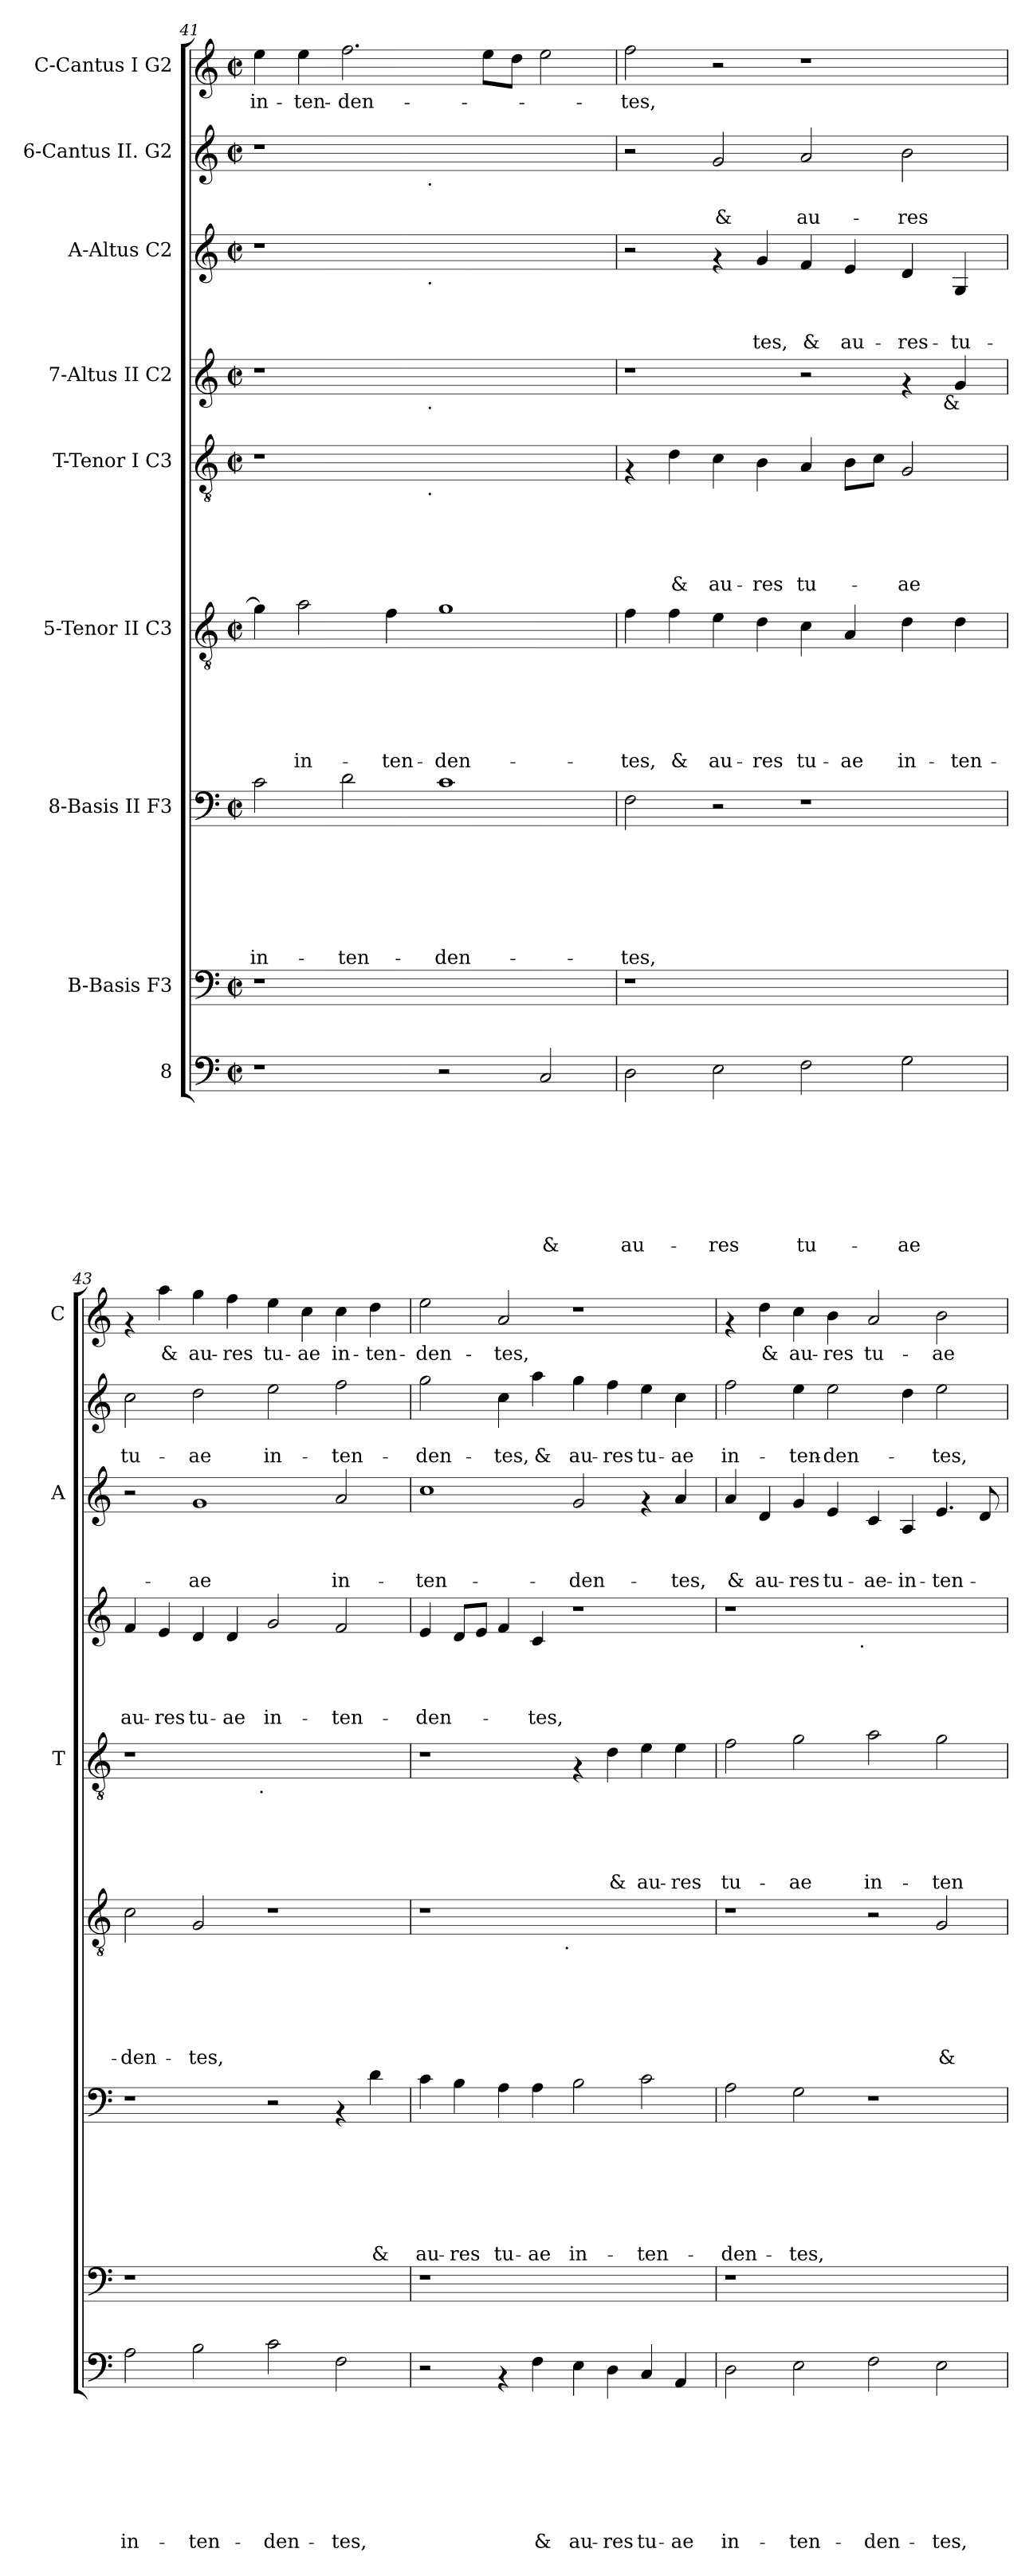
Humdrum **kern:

**kern	**text	**text	**text	**text	**text	**text	**text	**text	**kern	**kern	**text	**text	**text	**text	**text	**text	**text	**kern	**text	**text	**text	**text	**text	**text	**kern	**text	**text	**text	**text	**text	**kern	**text	**text	**text	**text	**kern	**text	**text	**text	**kern	**text	**text	**kern	**text
*part9	*part9	*part9	*part9	*part9	*part9	*part9	*part9	*part9	*part8	*part7	*part7	*part7	*part7	*part7	*part7	*part7	*part7	*part6	*part6	*part6	*part6	*part6	*part6	*part6	*part5	*part5	*part5	*part5	*part5	*part5	*part4	*part4	*part4	*part4	*part4	*part3	*part3	*part3	*part3	*part2	*part2	*part2	*part1	*part1
*staff9	*staff9	*staff9	*staff9	*staff9	*staff9	*staff9	*staff9	*staff9	*staff8	*staff7	*staff7	*staff7	*staff7	*staff7	*staff7	*staff7	*staff7	*staff6	*staff6	*staff6	*staff6	*staff6	*staff6	*staff6	*staff5	*staff5	*staff5	*staff5	*staff5	*staff5	*staff4	*staff4	*staff4	*staff4	*staff4	*staff3	*staff3	*staff3	*staff3	*staff2	*staff2	*staff2	*staff1	*staff1
*I"8	*	*	*	*	*	*	*	*	*I"B-Basis F3	*I"8-Basis II F3	*	*	*	*	*	*	*	*I"5-Tenor II C3	*	*	*	*	*	*	*I"T-Tenor I C3	*	*	*	*	*	*I"7-Altus II C2	*	*	*	*	*I"A-Altus C2	*	*	*	*I"6-Cantus II. G2	*	*	*I"C-Cantus I G2	*
*	*	*	*	*	*	*	*	*	*	*	*	*	*	*	*	*	*	*	*	*	*	*	*	*	*I'T	*	*	*	*	*	*	*	*	*	*	*I'A	*	*	*	*	*	*	*I'C	*
*clefF4	*	*	*	*	*	*	*	*	*clefF4	*clefF4	*	*	*	*	*	*	*	*clefGv2	*	*	*	*	*	*	*clefGv2	*	*	*	*	*	*clefG2	*	*	*	*	*clefG2	*	*	*	*clefG2	*	*	*clefG2	*
*k[]	*	*	*	*	*	*	*	*	*k[]	*k[]	*	*	*	*	*	*	*	*k[]	*	*	*	*	*	*	*k[]	*	*	*	*	*	*k[]	*	*	*	*	*k[]	*	*	*	*k[]	*	*	*k[]	*
*C:	*	*	*	*	*	*	*	*	*C:	*C:	*	*	*	*	*	*	*	*C:	*	*	*	*	*	*	*C:	*	*	*	*	*	*C:	*	*	*	*	*C:	*	*	*	*C:	*	*	*C:	*
*M2/2	*	*	*	*	*	*	*	*	*M2/2	*M2/2	*	*	*	*	*	*	*	*M2/2	*	*	*	*	*	*	*M2/2	*	*	*	*	*	*M2/2	*	*	*	*	*M2/2	*	*	*	*M2/2	*	*	*M2/2	*
*met(c|)	*	*	*	*	*	*	*	*	*met(c|)	*met(c|)	*	*	*	*	*	*	*	*met(c|)	*	*	*	*	*	*	*met(c|)	*	*	*	*	*	*met(c|)	*	*	*	*	*met(c|)	*	*	*	*met(c|)	*	*	*met(c|)	*
=41	=41	=41	=41	=41	=41	=41	=41	=41	=41	=41	=41	=41	=41	=41	=41	=41	=41	=41	=41	=41	=41	=41	=41	=41	=41	=41	=41	=41	=41	=41	=41	=41	=41	=41	=41	=41	=41	=41	=41	=41	=41	=41	=41	=41
!	!	!	!	!	!	!	!	!	!	!	!	!	!	!	!	!	!LO:LY:b	!	!	!	!	!	!	!	!	!	!	!	!	!	!	!	!	!	!	!	!	!	!	!	!	!	!	!LO:LY:b
*	*	*	*	*	*	*	*	*	*	*	*	*	*	*	*	*	*	*	*	*	*	*	*	*	*^	*	*	*	*	*	*^	*	*	*	*	*^	*	*	*	*^	*	*	*	*
1r	.	.	.	.	.	.	.	.	1r	2c\	.	.	.	.	.	.	in-	4g\]	.	.	.	.	.	.	1r	2ryy	.	.	.	.	.	1r	2ryy	.	.	.	.	1r	2ryy	.	.	.	1r	2ryy	.	.	4ee\	in-
!	!	!	!	!	!	!	!	!	!	!	!	!	!	!	!	!	!	!	!	!	!	!	!	!LO:LY:b	!	!	!	!	!	!	!	!	!	!	!	!	!	!	!	!	!	!	!	!	!	!	!	!LO:LY:b
.	.	.	.	.	.	.	.	.	.	.	.	.	.	.	.	.	.	2a\	.	.	.	.	.	in-	.	.	.	.	.	.	.	.	.	.	.	.	.	.	.	.	.	.	.	.	.	.	4ee\	-ten-
!	!	!	!	!	!	!	!	!	!	!	!	!	!	!	!	!	!LO:LY:b	!	!	!	!	!	!	!	!	!	!	!	!	!	!	!	!	!	!	!	!	!	!	!	!	!	!	!	!	!	!	!LO:LY:b
.	.	.	.	.	.	.	.	.	.	2d\	.	.	.	.	.	.	-ten-	.	.	.	.	.	.	.	.	4...ryy	.	.	.	.	.	.	4...ryy	.	.	.	.	.	4...ryy	.	.	.	.	4...ryy	.	.	2.ff\	-den-
!	!	!	!	!	!	!	!	!	!	!	!	!	!	!	!	!	!	!	!	!	!	!	!	!LO:LY:b	!	!	!	!	!	!	!	!	!	!	!	!	!	!	!	!	!	!	!	!	!	!	!	!
.	.	.	.	.	.	.	.	.	.	.	.	.	.	.	.	.	.	4f\	.	.	.	.	.	-ten-	.	.	.	.	.	.	.	.	.	.	.	.	.	.	.	.	.	.	.	.	.	.	.	.
!	!	!	!	!	!	!	!	!	!	!	!	!	!	!	!	!	!	!	!	!	!	!	!	!	!	!	!	!	!	!	!	!	!	!	!	!	!	!	!	!	!	!	!	!LO:TX:b:t=.	!	!	!	!
!	!	!	!	!	!	!	!	!	!	!	!	!	!	!	!	!	!	!	!	!	!	!	!	!	!	!	!	!	!	!	!	!	!	!	!	!	!	!	!LO:TX:b:t=.	!	!	!	!	!	!	!	!	!
!	!	!	!	!	!	!	!	!	!	!	!	!	!	!	!	!	!	!	!	!	!	!	!	!	!	!	!	!	!	!	!	!	!LO:TX:b:t=.	!	!	!	!	!	!	!	!	!	!	!	!	!	!	!
!	!	!	!	!	!	!	!	!	!	!	!	!	!	!	!	!	!	!	!	!	!	!	!	!	!	!LO:TX:b:t=.	!	!	!	!	!	!	!	!	!	!	!	!	!	!	!	!	!	!	!	!	!	!
.	.	.	.	.	.	.	.	.	.	.	.	.	.	.	.	.	.	.	.	.	.	.	.	.	.	1ryy	.	.	.	.	.	.	1ryy	.	.	.	.	.	1ryy	.	.	.	.	1ryy	.	.	.	.
!	!	!	!	!	!	!	!	!	!	!	!	!	!	!	!	!	!LO:LY:b	!	!	!	!	!	!	!LO:LY:b	!	!	!	!	!	!	!	!	!	!	!	!	!	!	!	!	!	!	!	!	!	!	!	!
2r	.	.	.	.	.	.	.	.	1ryy	1c	.	.	.	.	.	.	-den-	1g	.	.	.	.	.	-den-	1ryy	.	.	.	.	.	.	1ryy	.	.	.	.	.	1ryy	.	.	.	.	1ryy	.	.	.	.	.
.	.	.	.	.	.	.	.	.	.	.	.	.	.	.	.	.	.	.	.	.	.	.	.	.	.	.	.	.	.	.	.	.	.	.	.	.	.	.	.	.	.	.	.	.	.	.	8ee\L	.
.	.	.	.	.	.	.	.	.	.	.	.	.	.	.	.	.	.	.	.	.	.	.	.	.	.	.	.	.	.	.	.	.	.	.	.	.	.	.	.	.	.	.	.	.	.	.	8dd\J	.
!	!	!	!	!	!	!	!	!LO:LY:b	!	!	!	!	!	!	!	!	!	!	!	!	!	!	!	!	!	!	!	!	!	!	!	!	!	!	!	!	!	!	!	!	!	!	!	!	!	!	!	!
2C/	.	.	.	.	.	.	.	&	.	.	.	.	.	.	.	.	.	.	.	.	.	.	.	.	.	.	.	.	.	.	.	.	.	.	.	.	.	.	.	.	.	.	.	.	.	.	2ee\	.
.	.	.	.	.	.	.	.	.	.	.	.	.	.	.	.	.	.	.	.	.	.	.	.	.	.	32ryy	.	.	.	.	.	.	32ryy	.	.	.	.	.	32ryy	.	.	.	.	32ryy	.	.	.	.
=42	=42	=42	=42	=42	=42	=42	=42	=42	=42	=42	=42	=42	=42	=42	=42	=42	=42	=42	=42	=42	=42	=42	=42	=42	=42	=42	=42	=42	=42	=42	=42	=42	=42	=42	=42	=42	=42	=42	=42	=42	=42	=42	=42	=42	=42	=42	=42	=42
!	!	!	!	!	!	!	!	!LO:LY:b	!	!	!	!	!	!	!	!	!LO:LY:b	!	!	!	!	!	!	!LO:LY:b	!	!	!	!	!	!	!	!	!	!	!	!	!	!	!	!	!	!	!	!	!	!	!	!LO:LY:b
*	*	*	*	*	*	*	*	*	*	*	*	*	*	*	*	*	*	*	*	*	*	*	*	*	*	*	*	*	*	*	*	*	*	*	*	*	*	*v	*v	*	*	*	*	*	*	*	*	*
*	*	*	*	*	*	*	*	*	*	*	*	*	*	*	*	*	*	*	*	*	*	*	*	*	*v	*v	*	*	*	*	*	*	*	*	*	*	*	*	*	*	*	*v	*v	*	*	*	*
2D\	.	.	.	.	.	.	.	au-	1r	2F\	.	.	.	.	.	.	-tes,	4f\	.	.	.	.	.	-tes,	4rF	.	.	.	.	.	1r	1ryy	.	.	.	.	2r	.	.	.	2r	.	.	2ff\	-tes,
!	!	!	!	!	!	!	!	!	!	!	!	!	!	!	!	!	!	!	!	!	!	!	!	!LO:LY:b	!	!	!	!	!	!LO:LY:b	!	!	!	!	!	!	!	!	!	!	!	!	!	!	!
.	.	.	.	.	.	.	.	.	.	.	.	.	.	.	.	.	.	4f\	.	.	.	.	.	&	4d\	.	.	.	.	&	.	.	.	.	.	.	.	.	.	.	.	.	.	.	.
!	!	!	!	!	!	!	!	!LO:LY:b	!	!	!	!	!	!	!	!	!	!	!	!	!	!	!	!LO:LY:b	!	!	!	!	!	!LO:LY:b	!	!	!	!	!	!	!	!	!	!	!	!	!LO:LY:b	!	!
2E\	.	.	.	.	.	.	.	-res	.	2r	.	.	.	.	.	.	.	4e\	.	.	.	.	.	au-	4c\	.	.	.	.	au-	.	.	.	.	.	.	4rf	.	.	.	2g/	.	&	2r	.
!	!	!	!	!	!	!	!	!	!	!	!	!	!	!	!	!	!	!	!	!	!	!	!	!LO:LY:b	!	!	!	!	!	!LO:LY:b	!	!	!	!	!	!	!	!	!	!LO:LY:b	!	!	!	!	!
.	.	.	.	.	.	.	.	.	.	.	.	.	.	.	.	.	.	4d\	.	.	.	.	.	-res	4B\	.	.	.	.	-res	.	.	.	.	.	.	4g/	.	.	-tes,	.	.	.	.	.
!	!	!	!	!	!	!	!	!LO:LY:b	!	!	!	!	!	!	!	!	!	!	!	!	!	!	!	!LO:LY:b	!	!	!	!	!	!LO:LY:b	!	!	!	!	!	!	!	!	!	!LO:LY:b	!	!	!LO:LY:b	!	!
2F\	.	.	.	.	.	.	.	tu-	1ryy	1r	.	.	.	.	.	.	.	4c\	.	.	.	.	.	tu-	4A/	.	.	.	.	tu-	2r	2ryy	.	.	.	.	4f/	.	.	&	2a/	.	au-	1r	.
!	!	!	!	!	!	!	!	!	!	!	!	!	!	!	!	!	!	!	!	!	!	!	!	!LO:LY:b	!	!	!	!	!	!	!	!	!	!	!	!	!	!	!	!LO:LY:b	!	!	!	!	!
.	.	.	.	.	.	.	.	.	.	.	.	.	.	.	.	.	.	4A/	.	.	.	.	.	-ae	8B\L	.	.	.	.	.	.	.	.	.	.	.	4e/	.	.	au-	.	.	.	.	.
.	.	.	.	.	.	.	.	.	.	.	.	.	.	.	.	.	.	.	.	.	.	.	.	.	8c\J	.	.	.	.	.	.	.	.	.	.	.	.	.	.	.	.	.	.	.	.
!	!	!	!	!	!	!	!	!LO:LY:b	!	!	!	!	!	!	!	!	!	!	!	!	!	!	!	!LO:LY:b	!	!	!	!	!	!LO:LY:b	!	!	!	!	!	!	!	!	!	!LO:LY:b	!	!	!LO:LY:b	!	!
2G\	.	.	.	.	.	.	.	-ae	.	.	.	.	.	.	.	.	.	4d\	.	.	.	.	.	in-	2G/	.	.	.	.	-ae	4rf	8..ryy	.	.	.	.	4d/	.	.	-res-	2b\	.	-res	.	.
!	!	!	!	!	!	!	!	!	!	!	!	!	!	!	!	!	!	!	!	!	!	!	!	!	!	!	!	!	!	!	!	!LO:TX:b:t=&	!	!	!	!	!	!	!	!	!	!	!	!	!
.	.	.	.	.	.	.	.	.	.	.	.	.	.	.	.	.	.	.	.	.	.	.	.	.	.	.	.	.	.	.	.	4ryy	.	.	.	.	.	.	.	.	.	.	.	.	.
!	!	!	!	!	!	!	!	!	!	!	!	!	!	!	!	!	!	!	!	!	!	!	!	!LO:LY:b	!	!	!	!	!	!	!	!	!	!	!	!	!	!	!	!LO:LY:b	!	!	!	!	!
.	.	.	.	.	.	.	.	.	.	.	.	.	.	.	.	.	.	4d\	.	.	.	.	.	-ten-	.	.	.	.	.	.	4g/	.	.	.	.	.	4G/	.	.	-tu-	.	.	.	.	.
.	.	.	.	.	.	.	.	.	.	.	.	.	.	.	.	.	.	.	.	.	.	.	.	.	.	.	.	.	.	.	.	32ryy	.	.	.	.	.	.	.	.	.	.	.	.	.
!!LO:PB:g=z
=43	=43	=43	=43	=43	=43	=43	=43	=43	=43	=43	=43	=43	=43	=43	=43	=43	=43	=43	=43	=43	=43	=43	=43	=43	=43	=43	=43	=43	=43	=43	=43	=43	=43	=43	=43	=43	=43	=43	=43	=43	=43	=43	=43	=43	=43
!	!	!	!	!	!	!	!	!LO:LY:b	!	!	!	!	!	!	!	!	!	!	!	!	!	!	!	!LO:LY:b	!	!	!	!	!	!	!	!	!	!	!	!LO:LY:b	!	!	!	!	!	!	!LO:LY:b	!	!
*	*	*	*	*	*	*	*	*	*	*	*	*	*	*	*	*	*	*	*	*	*	*	*	*	*^	*	*	*	*	*	*v	*v	*	*	*	*	*	*	*	*	*	*	*	*	*
2A\	.	.	.	.	.	.	.	in-	1r	1r	.	.	.	.	.	.	.	2c\	.	.	.	.	.	-den-	1r	2ryy	.	.	.	.	.	4f/	.	.	.	au-	2r	.	.	.	2cc\	.	tu-	4rf	.
!	!	!	!	!	!	!	!	!	!	!	!	!	!	!	!	!	!	!	!	!	!	!	!	!	!	!	!	!	!	!	!	!	!	!	!	!LO:LY:b	!	!	!	!	!	!	!	!	!LO:LY:b
.	.	.	.	.	.	.	.	.	.	.	.	.	.	.	.	.	.	.	.	.	.	.	.	.	.	.	.	.	.	.	.	4e/	.	.	.	-res	.	.	.	.	.	.	.	4aa\	&
!	!	!	!	!	!	!	!	!LO:LY:b	!	!	!	!	!	!	!	!	!	!	!	!	!	!	!	!LO:LY:b	!	!	!	!	!	!	!	!	!	!	!	!LO:LY:b	!	!	!	!LO:LY:b	!	!	!LO:LY:b	!	!LO:LY:b
2B\	.	.	.	.	.	.	.	-ten-	.	.	.	.	.	.	.	.	.	2G/	.	.	.	.	.	-tes,	.	4...ryy	.	.	.	.	.	4d/	.	.	.	tu-	1g	.	.	-ae	2dd\	.	-ae	4gg\	au-
!	!	!	!	!	!	!	!	!	!	!	!	!	!	!	!	!	!	!	!	!	!	!	!	!	!	!	!	!	!	!	!	!	!	!	!	!LO:LY:b	!	!	!	!	!	!	!	!	!LO:LY:b
.	.	.	.	.	.	.	.	.	.	.	.	.	.	.	.	.	.	.	.	.	.	.	.	.	.	.	.	.	.	.	.	4d/	.	.	.	-ae	.	.	.	.	.	.	.	4ff\	-res
!	!	!	!	!	!	!	!	!	!	!	!	!	!	!	!	!	!	!	!	!	!	!	!	!	!	!LO:TX:b:t=.	!	!	!	!	!	!	!	!	!	!	!	!	!	!	!	!	!	!	!
.	.	.	.	.	.	.	.	.	.	.	.	.	.	.	.	.	.	.	.	.	.	.	.	.	.	1ryy	.	.	.	.	.	.	.	.	.	.	.	.	.	.	.	.	.	.	.
!	!	!	!	!	!	!	!	!LO:LY:b	!	!	!	!	!	!	!	!	!	!	!	!	!	!	!	!	!	!	!	!	!	!	!	!	!	!	!	!LO:LY:b	!	!	!	!	!	!	!LO:LY:b	!	!LO:LY:b
2c\	.	.	.	.	.	.	.	-den-	1ryy	2r	.	.	.	.	.	.	.	1r	.	.	.	.	.	.	1ryy	.	.	.	.	.	.	2g/	.	.	.	in-	.	.	.	.	2ee\	.	in-	4ee\	tu-
!	!	!	!	!	!	!	!	!	!	!	!	!	!	!	!	!	!	!	!	!	!	!	!	!	!	!	!	!	!	!	!	!	!	!	!	!	!	!	!	!	!	!	!	!	!LO:LY:b
.	.	.	.	.	.	.	.	.	.	.	.	.	.	.	.	.	.	.	.	.	.	.	.	.	.	.	.	.	.	.	.	.	.	.	.	.	.	.	.	.	.	.	.	4cc\	-ae
!	!	!	!	!	!	!	!	!LO:LY:b	!	!	!	!	!	!	!	!	!	!	!	!	!	!	!	!	!	!	!	!	!	!	!	!	!	!	!	!LO:LY:b	!	!	!	!LO:LY:b	!	!	!LO:LY:b	!	!LO:LY:b
2F\	.	.	.	.	.	.	.	-tes,	.	4rAA	.	.	.	.	.	.	.	.	.	.	.	.	.	.	.	.	.	.	.	.	.	2f/	.	.	.	-ten-	2a/	.	.	in-	2ff\	.	-ten-	4cc\	in-
!	!	!	!	!	!	!	!	!	!	!	!	!	!	!	!	!	!LO:LY:b	!	!	!	!	!	!	!	!	!	!	!	!	!	!	!	!	!	!	!	!	!	!	!	!	!	!	!	!LO:LY:b
.	.	.	.	.	.	.	.	.	.	4d\	.	.	.	.	.	.	&	.	.	.	.	.	.	.	.	.	.	.	.	.	.	.	.	.	.	.	.	.	.	.	.	.	.	4dd\	-ten-
.	.	.	.	.	.	.	.	.	.	.	.	.	.	.	.	.	.	.	.	.	.	.	.	.	.	32ryy	.	.	.	.	.	.	.	.	.	.	.	.	.	.	.	.	.	.	.
=44	=44	=44	=44	=44	=44	=44	=44	=44	=44	=44	=44	=44	=44	=44	=44	=44	=44	=44	=44	=44	=44	=44	=44	=44	=44	=44	=44	=44	=44	=44	=44	=44	=44	=44	=44	=44	=44	=44	=44	=44	=44	=44	=44	=44	=44
!	!	!	!	!	!	!	!	!	!	!	!	!	!	!	!	!	!LO:LY:b	!	!	!	!	!	!	!	!	!	!	!	!	!	!	!	!	!	!	!LO:LY:b	!	!	!	!LO:LY:b	!	!	!LO:LY:b	!	!LO:LY:b
*	*	*	*	*	*	*	*	*	*	*	*	*	*	*	*	*	*	*^	*	*	*	*	*	*	*v	*v	*	*	*	*	*	*	*	*	*	*	*	*	*	*	*	*	*	*	*
2r	.	.	.	.	.	.	.	.	1r	4c\	.	.	.	.	.	.	au-	1r	2ryy	.	.	.	.	.	.	1r	.	.	.	.	.	4e/	.	.	.	-den-	1cc	.	.	-ten-	2gg\	.	-den-	2ee\	-den-
!	!	!	!	!	!	!	!	!	!	!	!	!	!	!	!	!	!LO:LY:b	!	!	!	!	!	!	!	!	!	!	!	!	!	!	!	!	!	!	!	!	!	!	!	!	!	!	!	!
.	.	.	.	.	.	.	.	.	.	4B\	.	.	.	.	.	.	-res	.	.	.	.	.	.	.	.	.	.	.	.	.	.	8d/L	.	.	.	.	.	.	.	.	.	.	.	.	.
.	.	.	.	.	.	.	.	.	.	.	.	.	.	.	.	.	.	.	.	.	.	.	.	.	.	.	.	.	.	.	.	8e/J	.	.	.	.	.	.	.	.	.	.	.	.	.
!	!	!	!	!	!	!	!	!	!	!	!	!	!	!	!	!	!LO:LY:b	!	!	!	!	!	!	!	!	!	!	!	!	!	!	!	!	!	!	!	!	!	!	!	!	!	!LO:LY:b	!	!LO:LY:b
4rAA	.	.	.	.	.	.	.	.	.	4A\	.	.	.	.	.	.	tu-	.	4...ryy	.	.	.	.	.	.	.	.	.	.	.	.	4f/	.	.	.	.	.	.	.	.	4cc\	.	-tes,	2a/	-tes,
!	!	!	!	!	!	!	!	!LO:LY:b	!	!	!	!	!	!	!	!	!LO:LY:b	!	!	!	!	!	!	!	!	!	!	!	!	!	!	!	!	!	!	!LO:LY:b	!	!	!	!	!	!	!LO:LY:b	!	!
4F\	.	.	.	.	.	.	.	&	.	4A\	.	.	.	.	.	.	-ae	.	.	.	.	.	.	.	.	.	.	.	.	.	.	4c/	.	.	.	-tes,	.	.	.	.	4aa\	.	&	.	.
!	!	!	!	!	!	!	!	!	!	!	!	!	!	!	!	!	!	!	!LO:TX:b:t=.	!	!	!	!	!	!	!	!	!	!	!	!	!	!	!	!	!	!	!	!	!	!	!	!	!	!
.	.	.	.	.	.	.	.	.	.	.	.	.	.	.	.	.	.	.	1ryy	.	.	.	.	.	.	.	.	.	.	.	.	.	.	.	.	.	.	.	.	.	.	.	.	.	.
!	!	!	!	!	!	!	!	!LO:LY:b	!	!	!	!	!	!	!	!	!LO:LY:b	!	!	!	!	!	!	!	!	!	!	!	!	!	!	!	!	!	!	!	!	!	!	!LO:LY:b	!	!	!LO:LY:b	!	!
4E\	.	.	.	.	.	.	.	au-	1ryy	2B\	.	.	.	.	.	.	in-	1ryy	.	.	.	.	.	.	.	4rF	.	.	.	.	.	1r	.	.	.	.	2g/	.	.	-den-	4gg\	.	au-	1r	.
!	!	!	!	!	!	!	!	!LO:LY:b	!	!	!	!	!	!	!	!	!	!	!	!	!	!	!	!	!	!	!	!	!	!	!LO:LY:b	!	!	!	!	!	!	!	!	!	!	!	!LO:LY:b	!	!
4D\	.	.	.	.	.	.	.	-res	.	.	.	.	.	.	.	.	.	.	.	.	.	.	.	.	.	4d\	.	.	.	.	&	.	.	.	.	.	.	.	.	.	4ff\	.	-res	.	.
!	!	!	!	!	!	!	!	!LO:LY:b	!	!	!	!	!	!	!	!	!LO:LY:b	!	!	!	!	!	!	!	!	!	!	!	!	!	!LO:LY:b	!	!	!	!	!	!	!	!	!	!	!	!LO:LY:b	!	!
4C/	.	.	.	.	.	.	.	tu-	.	2c\	.	.	.	.	.	.	-ten-	.	.	.	.	.	.	.	.	4e\	.	.	.	.	au-	.	.	.	.	.	4rf	.	.	.	4ee\	.	tu-	.	.
!	!	!	!	!	!	!	!	!LO:LY:b	!	!	!	!	!	!	!	!	!	!	!	!	!	!	!	!	!	!	!	!	!	!	!LO:LY:b	!	!	!	!	!	!	!	!	!LO:LY:b	!	!	!LO:LY:b	!	!
4AA/	.	.	.	.	.	.	.	-ae	.	.	.	.	.	.	.	.	.	.	.	.	.	.	.	.	.	4e\	.	.	.	.	-res	.	.	.	.	.	4a/	.	.	-tes,	4cc\	.	-ae	.	.
.	.	.	.	.	.	.	.	.	.	.	.	.	.	.	.	.	.	.	32ryy	.	.	.	.	.	.	.	.	.	.	.	.	.	.	.	.	.	.	.	.	.	.	.	.	.	.
=45	=45	=45	=45	=45	=45	=45	=45	=45	=45	=45	=45	=45	=45	=45	=45	=45	=45	=45	=45	=45	=45	=45	=45	=45	=45	=45	=45	=45	=45	=45	=45	=45	=45	=45	=45	=45	=45	=45	=45	=45	=45	=45	=45	=45	=45
!	!	!	!	!	!	!	!	!LO:LY:b	!	!	!	!	!	!	!	!	!LO:LY:b	!	!	!	!	!	!	!	!	!	!	!	!	!	!LO:LY:b	!	!	!	!	!	!	!	!	!LO:LY:b	!	!	!LO:LY:b	!	!
*	*	*	*	*	*	*	*	*	*	*	*	*	*	*	*	*	*	*v	*v	*	*	*	*	*	*	*	*	*	*	*	*	*^	*	*	*	*	*	*	*	*	*	*	*	*	*
2D\	.	.	.	.	.	.	.	in-	1r	2A\	.	.	.	.	.	.	-den-	1r	.	.	.	.	.	.	2f\	.	.	.	.	tu-	1r	2ryy	.	.	.	.	4a/	.	.	&	2ff\	.	in-	4rf	.
!	!	!	!	!	!	!	!	!	!	!	!	!	!	!	!	!	!	!	!	!	!	!	!	!	!	!	!	!	!	!	!	!	!	!	!	!	!	!	!	!LO:LY:b	!	!	!	!	!LO:LY:b
.	.	.	.	.	.	.	.	.	.	.	.	.	.	.	.	.	.	.	.	.	.	.	.	.	.	.	.	.	.	.	.	.	.	.	.	.	4d/	.	.	au-	.	.	.	4dd\	&
!	!	!	!	!	!	!	!	!LO:LY:b	!	!	!	!	!	!	!	!	!LO:LY:b	!	!	!	!	!	!	!	!	!	!	!	!	!LO:LY:b	!	!	!	!	!	!	!	!	!	!LO:LY:b	!	!	!LO:LY:b	!	!LO:LY:b
2E\	.	.	.	.	.	.	.	-ten-	.	2G\	.	.	.	.	.	.	-tes,	.	.	.	.	.	.	.	2g\	.	.	.	.	-ae	.	4...ryy	.	.	.	.	4g/	.	.	-res	4ee\	.	-ten-	4cc\	au-
!	!	!	!	!	!	!	!	!	!	!	!	!	!	!	!	!	!	!	!	!	!	!	!	!	!	!	!	!	!	!	!	!	!	!	!	!	!	!	!	!LO:LY:b	!	!	!LO:LY:b	!	!LO:LY:b
.	.	.	.	.	.	.	.	.	.	.	.	.	.	.	.	.	.	.	.	.	.	.	.	.	.	.	.	.	.	.	.	.	.	.	.	.	4e/	.	.	tu-	2ee\	.	-den-	4b\	-res
!	!	!	!	!	!	!	!	!	!	!	!	!	!	!	!	!	!	!	!	!	!	!	!	!	!	!	!	!	!	!	!	!LO:TX:b:t=.	!	!	!	!	!	!	!	!	!	!	!	!	!
.	.	.	.	.	.	.	.	.	.	.	.	.	.	.	.	.	.	.	.	.	.	.	.	.	.	.	.	.	.	.	.	1ryy	.	.	.	.	.	.	.	.	.	.	.	.	.
!	!	!	!	!	!	!	!	!LO:LY:b	!	!	!	!	!	!	!	!	!	!	!	!	!	!	!	!	!	!	!	!	!	!LO:LY:b	!	!	!	!	!	!	!	!	!	!LO:LY:b	!	!	!	!	!LO:LY:b
2F\	.	.	.	.	.	.	.	-den-	1ryy	1r	.	.	.	.	.	.	.	2r	.	.	.	.	.	.	2a\	.	.	.	.	in-	1ryy	.	.	.	.	.	4c/	.	.	-ae-	.	.	.	2a/	tu-
!	!	!	!	!	!	!	!	!	!	!	!	!	!	!	!	!	!	!	!	!	!	!	!	!	!	!	!	!	!	!	!	!	!	!	!	!	!	!	!	!LO:LY:b	!	!	!	!	!
.	.	.	.	.	.	.	.	.	.	.	.	.	.	.	.	.	.	.	.	.	.	.	.	.	.	.	.	.	.	.	.	.	.	.	.	.	4A/	.	.	-in-	4dd\	.	.	.	.
!	!	!	!	!	!	!	!	!LO:LY:b	!	!	!	!	!	!	!	!	!	!	!	!	!	!	!	!LO:LY:b	!	!	!	!	!	!LO:LY:b	!	!	!	!	!	!	!	!	!	!LO:LY:b	!	!	!LO:LY:b	!	!LO:LY:b
2E\	.	.	.	.	.	.	.	-tes,	.	.	.	.	.	.	.	.	.	2G/	.	.	.	.	.	&	2g\	.	.	.	.	-ten-	.	.	.	.	.	.	4.e/	.	.	-ten-	2ee\	.	-tes,	2b\	-ae
.	.	.	.	.	.	.	.	.	.	.	.	.	.	.	.	.	.	.	.	.	.	.	.	.	.	.	.	.	.	.	.	.	.	.	.	.	8d/	.	.	.	.	.	.	.	.
.	.	.	.	.	.	.	.	.	.	.	.	.	.	.	.	.	.	.	.	.	.	.	.	.	.	.	.	.	.	.	.	32ryy	.	.	.	.	.	.	.	.	.	.	.	.	.
*	*	*	*	*	*	*	*	*	*	*	*	*	*	*	*	*	*	*	*	*	*	*	*	*	*	*	*	*	*	*	*v	*v	*	*	*	*	*	*	*	*	*	*	*	*	*
=	=	=	=	=	=	=	=	=	=	=	=	=	=	=	=	=	=	=	=	=	=	=	=	=	=	=	=	=	=	=	=	=	=	=	=	=	=	=	=	=	=	=	=	=
*-	*-	*-	*-	*-	*-	*-	*-	*-	*-	*-	*-	*-	*-	*-	*-	*-	*-	*-	*-	*-	*-	*-	*-	*-	*-	*-	*-	*-	*-	*-	*-	*-	*-	*-	*-	*-	*-	*-	*-	*-	*-	*-	*-	*-
